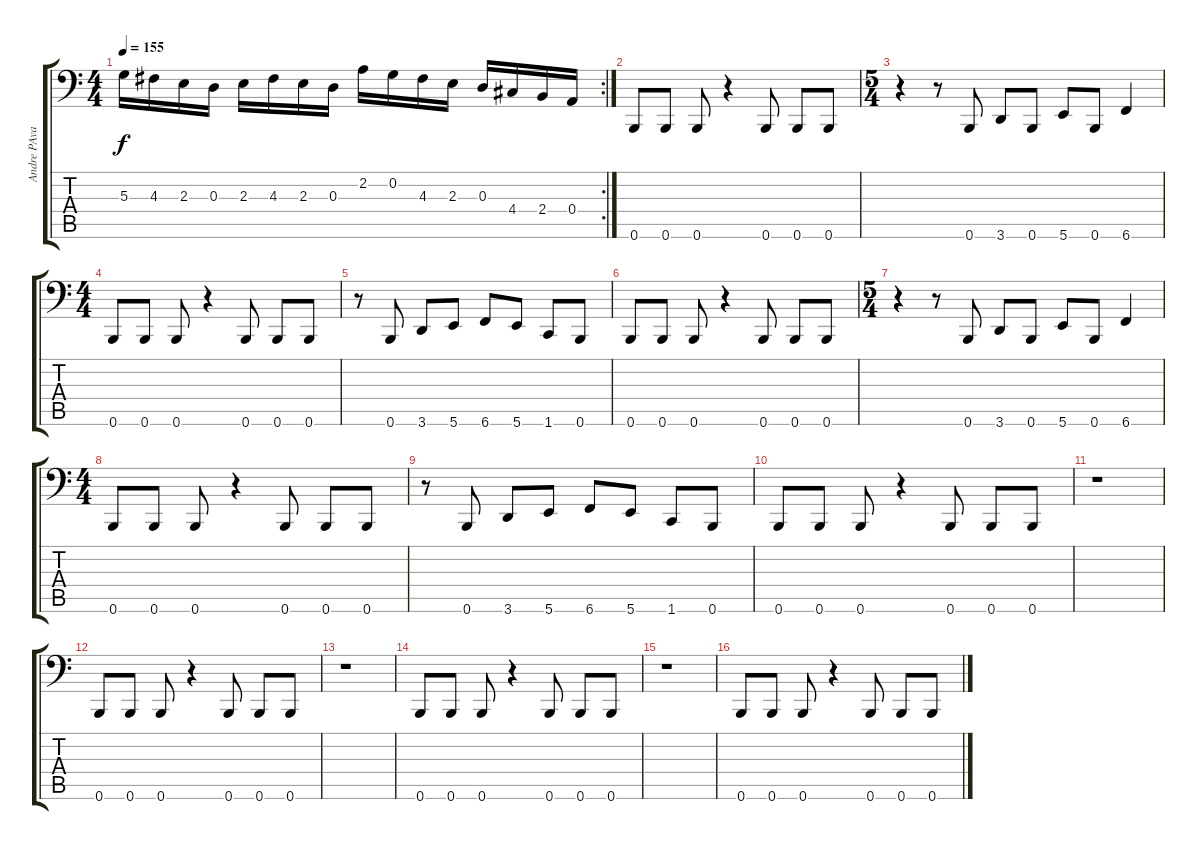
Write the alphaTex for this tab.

\track ("Andre PAvani" "Andre PAva") {instrument electricbassfinger}
\staff {score tabs}
\tuning (C3 G2 D2 A1 E1 B0) {hide}
\rc 2
\ts (4 4)
\tempo 155
\clef f4
\ks c
5.3.16{dy f} 4.3.16 2.3.16 0.3.16 2.3.16 4.3.16 2.3.16 0.3.16 2.2.16 0.2.16 4.3.16 2.3.16 0.3.16 4.4.16 2.4.16 0.4.16 |
0.6.8 0.6.8 0.6.8 r.4 0.6.8 0.6.8 0.6.8 |
\ts (5 4)
r.4 r.8 0.6.8 3.6.8 0.6.8 5.6.8 0.6.8 6.6.4 |
\ts (4 4)
0.6.8 0.6.8 0.6.8 r.4 0.6.8 0.6.8 0.6.8 |
r.8 0.6.8 3.6.8 5.6.8 6.6.8 5.6.8 1.6.8 0.6.8 |
0.6.8 0.6.8 0.6.8 r.4 0.6.8 0.6.8 0.6.8 |
\ts (5 4)
r.4 r.8 0.6.8 3.6.8 0.6.8 5.6.8 0.6.8 6.6.4 |
\ts (4 4)
0.6.8 0.6.8 0.6.8 r.4 0.6.8 0.6.8 0.6.8 |
r.8 0.6.8 3.6.8 5.6.8 6.6.8 5.6.8 1.6.8 0.6.8 |
0.6.8 0.6.8 0.6.8 r.4 0.6.8 0.6.8 0.6.8 |
r.1 |
0.6.8 0.6.8 0.6.8 r.4 0.6.8 0.6.8 0.6.8 |
r.1 |
0.6.8 0.6.8 0.6.8 r.4 0.6.8 0.6.8 0.6.8 |
r.1 |
0.6.8 0.6.8 0.6.8 r.4 0.6.8 0.6.8 0.6.8
